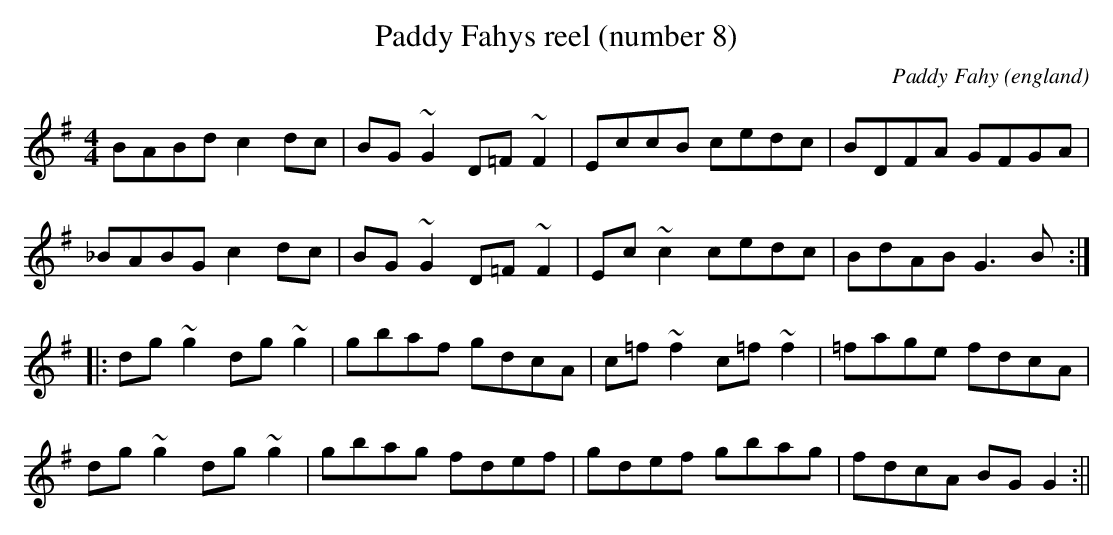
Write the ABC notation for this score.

X:1
T:Paddy Fahys reel (number 8)
O:england
M:4/4
L:1/8
C:Paddy Fahy
K:G
BABd c2dc | BG~G2 D=F~F2 | EccB cedc | BDFA GFGA |
_BABG c2dc | BG~G2 D=F~F2 | Ec~c2 cedc | BdAB G3B :||:
dg~g2 dg~g2 | gbaf gdcA | c=f~f2 c=f~f2 | =fage fdcA |
dg~g2 dg~g2 | gbag fdef | gdef gbag | fdcA BGG2 :||
